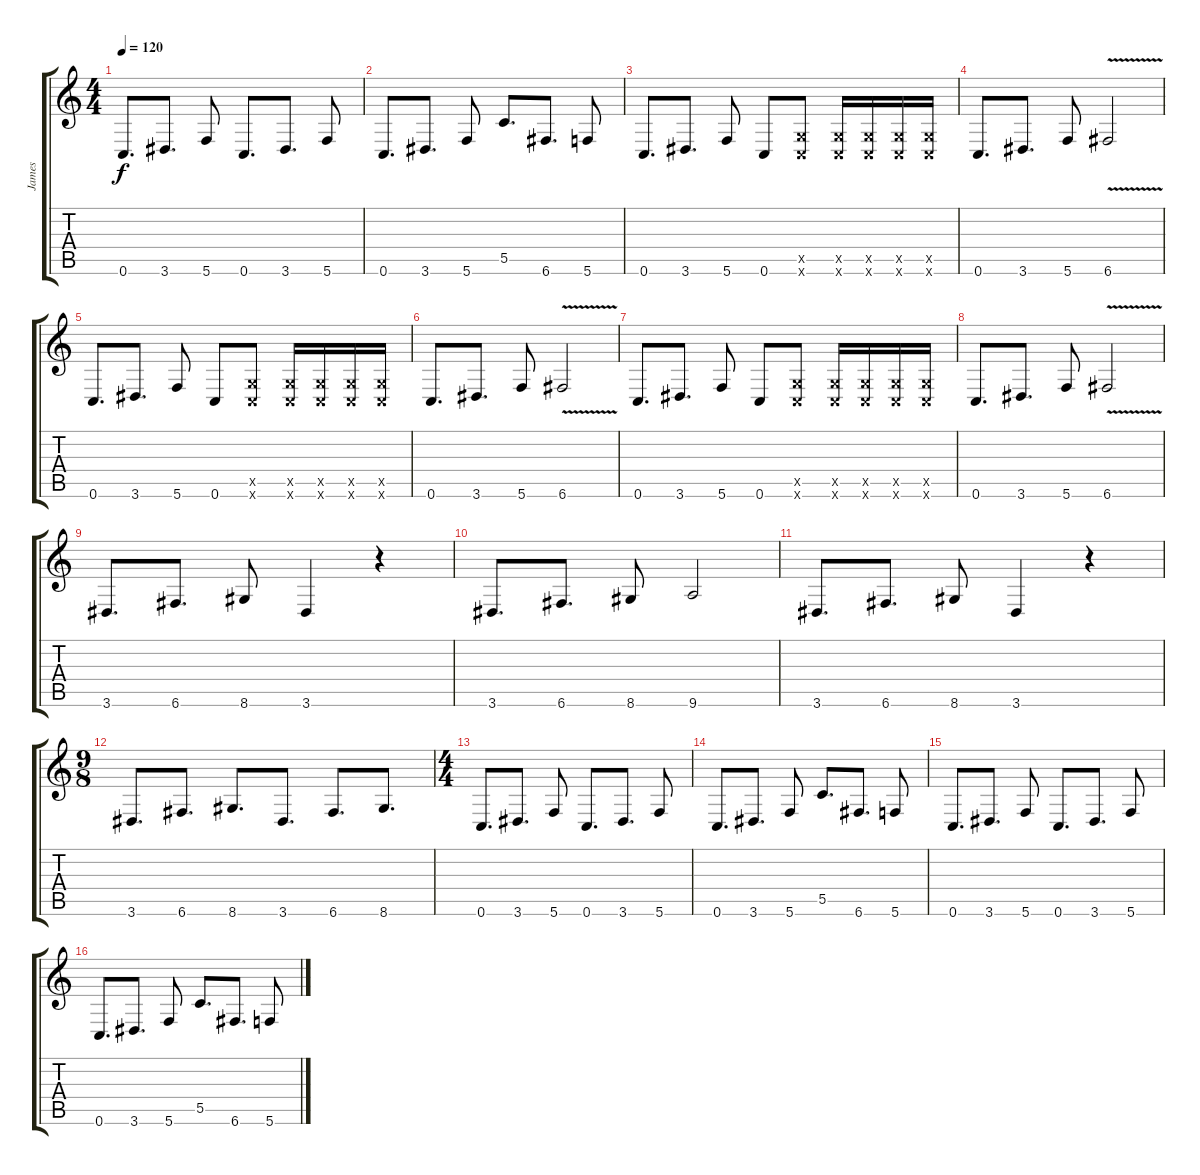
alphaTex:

\track ("James" "James") {instrument distortionguitar}
\staff {score tabs}
\tuning (D4 A3 F3 C3 G2 C2) {hide}
\ts (4 4)
\tempo 120
\clef g2
\ks c
0.6.8{d dy f} 3.6.8{d} 5.6.8 0.6.8{d} 3.6.8{d} 5.6.8 |
0.6.8{d} 3.6.8{d} 5.6.8 5.5.8{d} 6.6.8{d} 5.6.8 |
0.6.8{d} 3.6.8{d} 5.6.8 0.6.8 (0.5{x} 0.6{x}).8 (0.5{x} 0.6{x}).16 (0.5{x} 0.6{x}).16 (0.5{x} 0.6{x}).16 (0.5{x} 0.6{x}).16 |
0.6.8{d} 3.6.8{d} 5.6.8 6.6{v}.2 |
0.6.8{d} 3.6.8{d} 5.6.8 0.6.8 (0.5{x} 0.6{x}).8 (0.5{x} 0.6{x}).16 (0.5{x} 0.6{x}).16 (0.5{x} 0.6{x}).16 (0.5{x} 0.6{x}).16 |
0.6.8{d} 3.6.8{d} 5.6.8 6.6{v}.2 |
0.6.8{d} 3.6.8{d} 5.6.8 0.6.8 (0.5{x} 0.6{x}).8 (0.5{x} 0.6{x}).16 (0.5{x} 0.6{x}).16 (0.5{x} 0.6{x}).16 (0.5{x} 0.6{x}).16 |
0.6.8{d} 3.6.8{d} 5.6.8 6.6{v}.2 |
3.6.8{d} 6.6.8{d} 8.6.8 3.6.4 r.4 |
3.6.8{d} 6.6.8{d} 8.6.8 9.6.2 |
3.6.8{d} 6.6.8{d} 8.6.8 3.6.4 r.4 |
\ts (9 8)
3.6.8{d} 6.6.8{d} 8.6.8{d} 3.6.8{d} 6.6.8{d} 8.6.8{d} |
\ts (4 4)
0.6.8{d} 3.6.8{d} 5.6.8 0.6.8{d} 3.6.8{d} 5.6.8 |
0.6.8{d} 3.6.8{d} 5.6.8 5.5.8{d} 6.6.8{d} 5.6.8 |
0.6.8{d} 3.6.8{d} 5.6.8 0.6.8{d} 3.6.8{d} 5.6.8 |
0.6.8{d} 3.6.8{d} 5.6.8 5.5.8{d} 6.6.8{d} 5.6.8
